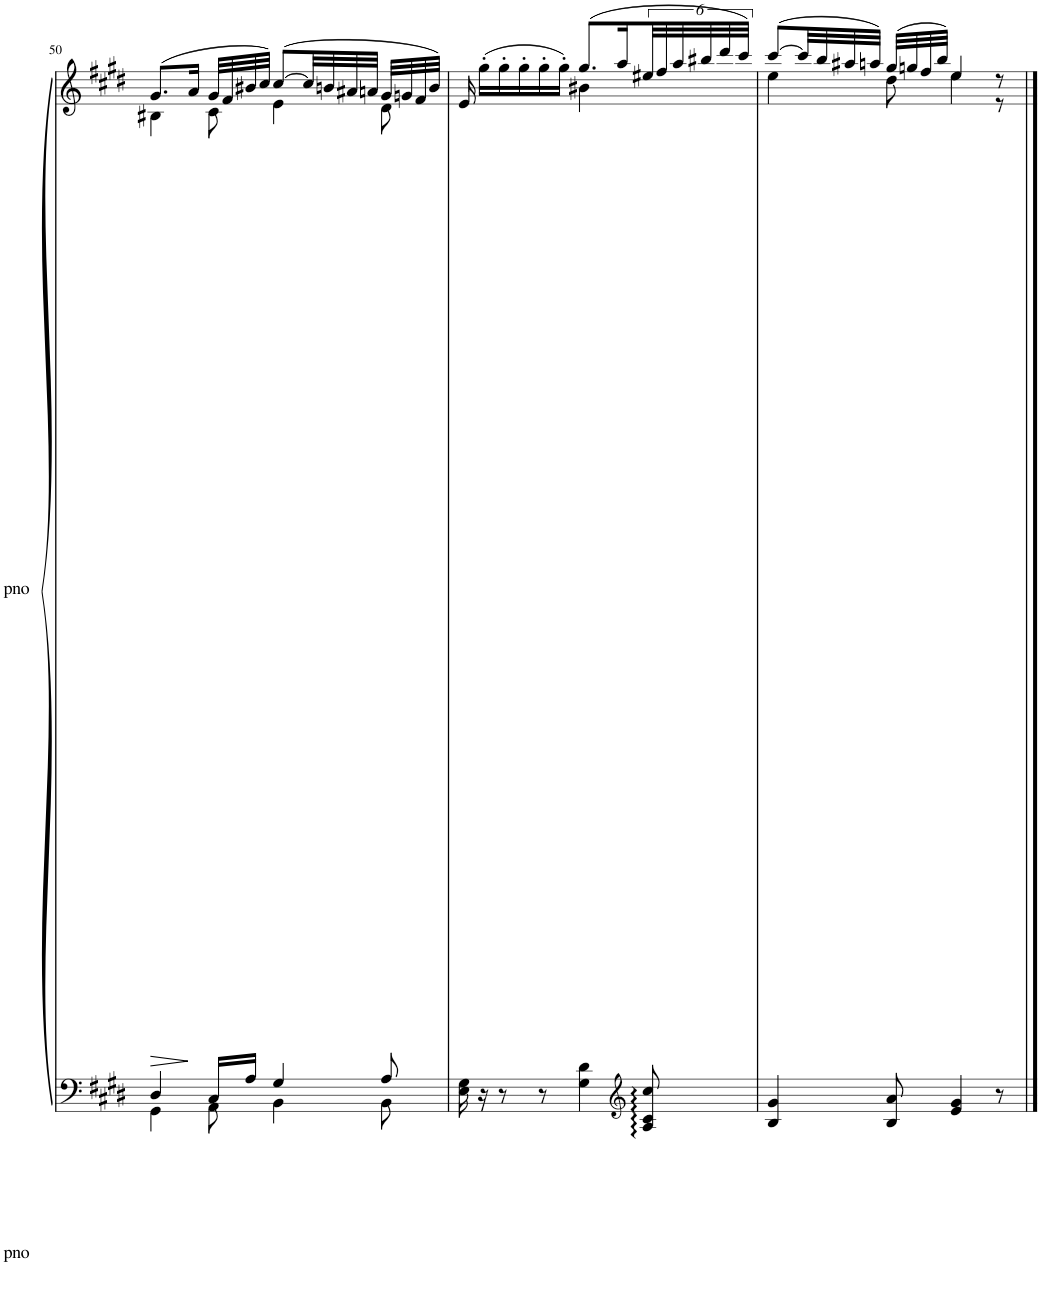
**kern	**kern	**dynam
*part1	*part1	*part1
*staff2	*staff1	*staff1/2
*I"Piano	*	*
*I'pno	*	*
!!LO:PB:g=z
*clefF4	*clefG2	*
*k[f#c#g#d#]	*k[f#c#g#d#]	*
*M6/8	*M6/8	*
=50	=50	=50
*^	*	*
!	!	!	!LO:HP:b
*	*	*^	*
4D#/	4GG#\	(8.g#/L	4B#X\	>
.	.	16a/Jk	.	]
16C#/LL	8AA\	32g#/LLL	8c#\	.
.	.	32f#/	.	.
16A/JJ	.	32b#X/	.	.
.	.	32cc#/JJJ)	.	.
4G#/	4BB\	([8cc#/L	4e\	.
.	.	32cc#/LL]	.	.
.	.	32bn/	.	.
.	.	32a#X/	.	.
.	.	32an/JJJ	.	.
8A/	8BB\	32g#/LLL	8d#\	.
.	.	32gn/	.	.
.	.	32f#/	.	.
.	.	32b/JJJ)	.	.
*v	*v	*	*	*
=51	=51	=51	=51
16E\ 16G#\	16e/	4.ryy	.
16r	(16gg#'\LL	.	.
8r	16gg#'\	.	.
.	16gg#'\	.	.
8r	16gg#'\	.	.
.	16gg#'\JJ)	.	.
4G#\ 4d#\	(8.gg#/L	4b#X\	.
.	16aa/L	.	.
*clefG2	*	*	*
8A/: 8c#/: 8cc#/:	48ee#X/L	8ryy	.
.	48ff#/	.	.
.	48aa/	.	.
.	48bb#X/	.	.
.	48ddd#/	.	.
.	48ccc#/JJJ)	.	.
=52	=52	=52	=52
4B/ 4g#/	([8ccc#/L	4ee\	.
.	32ccc#/LL]	.	.
.	32bb/	.	.
.	32aa#X/	.	.
.	32aan/JJJ)	.	.
8B/ 8a/	(32gg#/LLL	8dd#\	.
.	32ggn/	.	.
.	32ff#/	.	.
.	32bb/JJJ)	.	.
4e/ 4g#/	4ee/	4ee\	.
8r	8r	8r	.
*	*v	*v	*
==	==	==
*-	*-	*-
